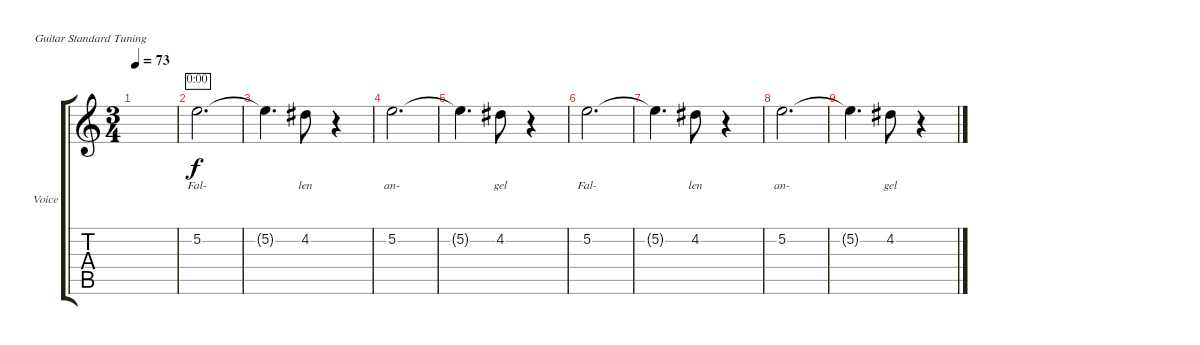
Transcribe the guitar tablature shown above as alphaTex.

\defaultSystemsLayout 4
\bracketExtendMode groupsimilarinstruments
\firstSystemTrackNameOrientation horizontal
\otherSystemsTrackNameOrientation horizontal
\track ("Voice" "Voice") {instrument electricguitarclean}
\staff {score tabs}
\tuning (E4 B3 G3 D3 A2 E2)
\ts (3 4)
\tempo 73
\clef g2
\ks c
|
5.2.2{d lyrics (0 "Fal-") lyrics (1 "") lyrics (2 "") lyrics (3 "") lyrics (4 "") timer} |
5.2{t}.4{d lyrics (0 "") lyrics (1 "") lyrics (2 "") lyrics (3 "") lyrics (4 "")} 4.2.8{lyrics (0 "len") lyrics (1 "") lyrics (2 "") lyrics (3 "") lyrics (4 "")} r.4 |
5.2.2{d lyrics (0 "an-") lyrics (1 "") lyrics (2 "") lyrics (3 "") lyrics (4 "")} |
5.2{t}.4{d lyrics (0 "") lyrics (1 "") lyrics (2 "") lyrics (3 "") lyrics (4 "")} 4.2.8{lyrics (0 "gel") lyrics (1 "") lyrics (2 "") lyrics (3 "") lyrics (4 "")} r.4 |
5.2.2{d lyrics (0 "Fal-") lyrics (1 "") lyrics (2 "") lyrics (3 "") lyrics (4 "")} |
5.2{t}.4{d lyrics (0 "") lyrics (1 "") lyrics (2 "") lyrics (3 "") lyrics (4 "")} 4.2.8{lyrics (0 "len") lyrics (1 "") lyrics (2 "") lyrics (3 "") lyrics (4 "")} r.4 |
5.2.2{d lyrics (0 "an-") lyrics (1 "") lyrics (2 "") lyrics (3 "") lyrics (4 "")} |
5.2{t}.4{d lyrics (0 "") lyrics (1 "") lyrics (2 "") lyrics (3 "") lyrics (4 "")} 4.2.8{lyrics (0 "gel") lyrics (1 "") lyrics (2 "") lyrics (3 "") lyrics (4 "")} r.4
